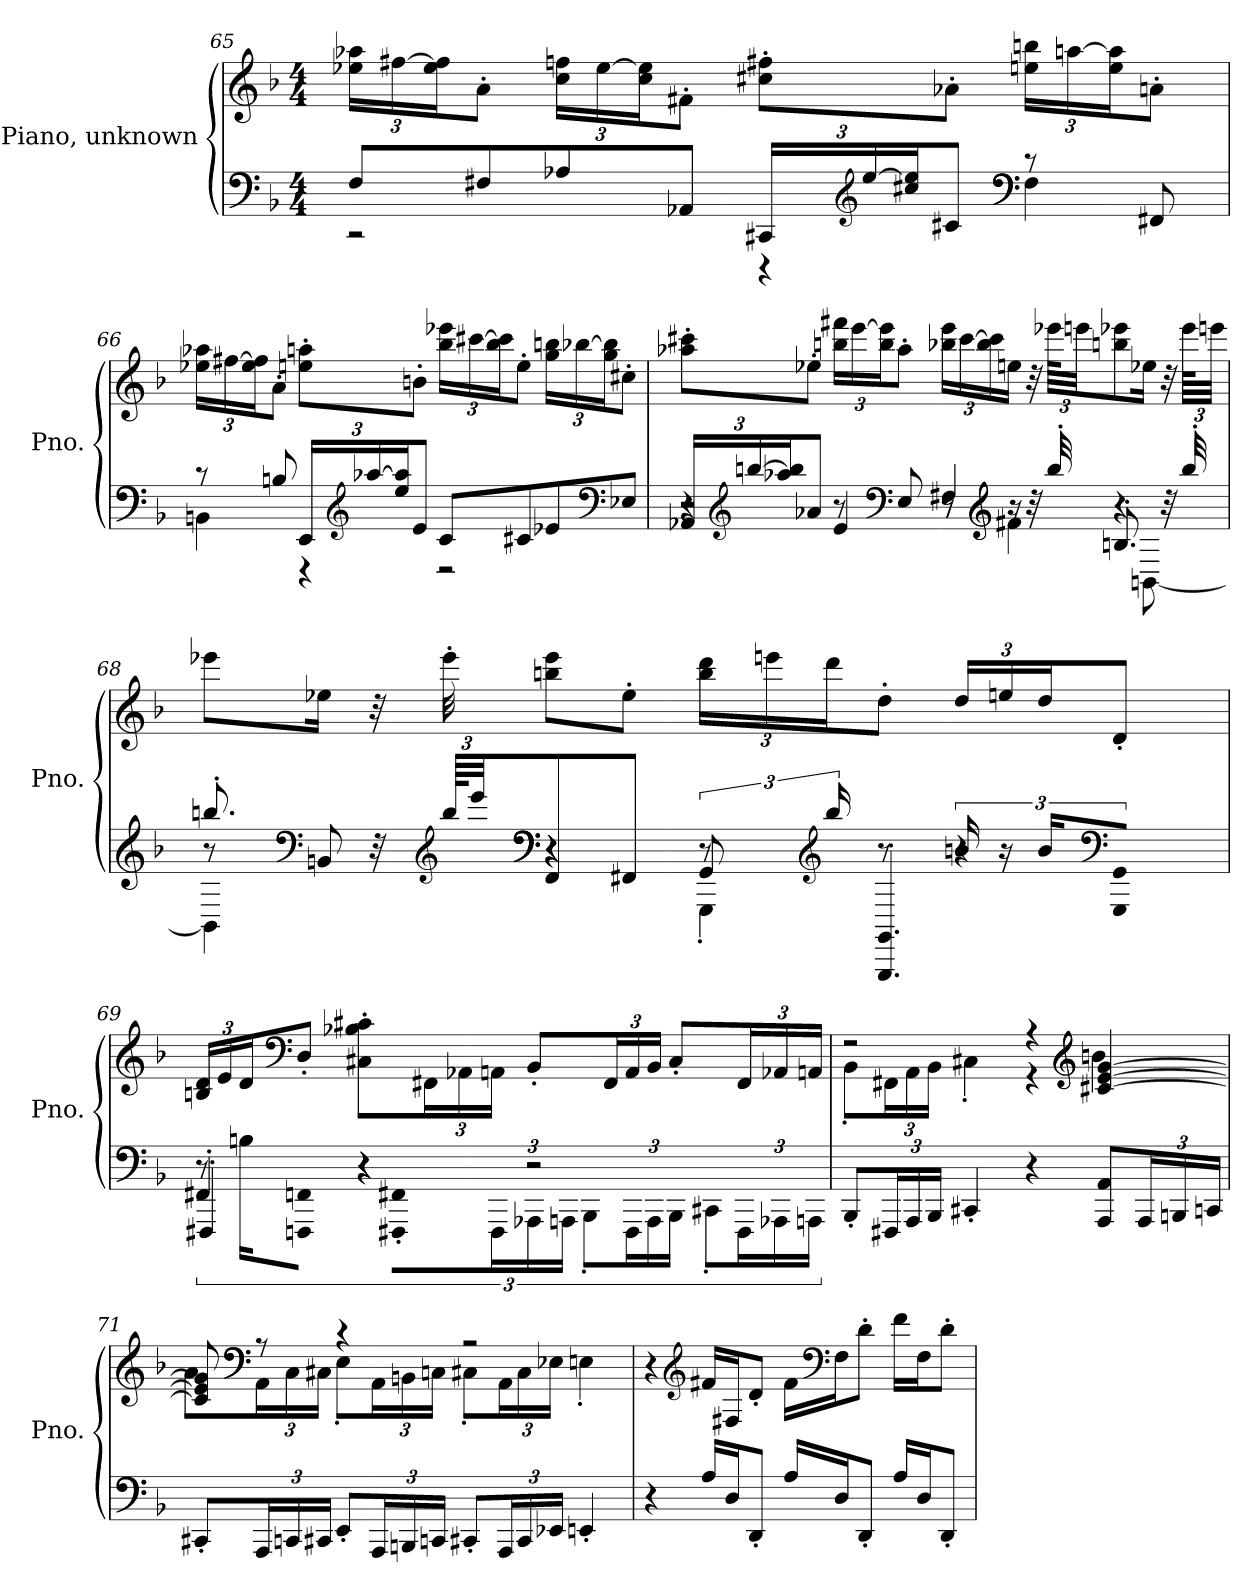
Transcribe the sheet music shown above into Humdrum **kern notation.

**kern	**kern
*part1	*part1
*staff2	*staff1
*I"Piano, unknown	*
*I'Pno.	*
!!LO:PB:g=z
*clefF4	*clefG2
*k[b-]	*k[b-]
*M4/4	*M4/4
=65	=65
*^	*
*	*	*Xbrackettup
8F/L	2r	24ee-X\ 24aa-X\LL
.	.	[24ff#X\
.	.	24ee-\ 24ff#\]J
8F#X/	.	8a'\J
8A-X/	.	24cc\ 24ffn\LL
.	.	[24ee-\
.	.	24cc\ 24ee-\]J
8AA-X/J	.	8f#X'\J
*Xbrackettup	*	*
24CC#X/LL	4r	8cc#X\' 8ff#X\'L
*clefG2	*	*
[24ee/	.	.
24cc#X/ 24ee/]J	.	.
8c#X/J	.	8a-X'\J
*clefF4	*	*
8r	4F#\	24een\ 24bbn\LL
.	.	[24aan\
.	.	24ee\ 24aa\]J
8FF#X/	.	8an'\J
!!LO:LB:g=z
=66	=66	=66
8r	4BBn\	24ee-X\ 24aa-X\LL
.	.	[24ff#X\
.	.	24ee-\ 24ff#\]J
8Bn/	.	8a'\J
24EE/LL	4r	8een\' 8aan\'L
*clefG2	*	*
[24aa-X/	.	.
24ee/ 24aa-/]J	.	.
8e/J	.	8bn'\J
8c/L	2r	24bb-\ 24eee-X\LL
.	.	[24ccc#X\
.	.	24bb-\ 24ccc#\]J
8c#X/	.	8ee'\J
8e-X/	.	24gg\ 24bbn\LL
.	.	[24bb-X\
.	.	24gg\ 24bb-\]J
*clefF4	*	*
8E-X/J	.	8cc#X'\J
!!LO:LB:g=z
=67	=67	=67
*	*^	*
24AA-X/LL	2r	4r	8aa-X\' 8ccc#X\'L
*clefG2	*	*	*
[24bbn/	.	.	.
24aa-X/ 24bb/]J	.	.	.
8a-X/J	.	.	8ee-X'\J
8r	.	4e/	24bbn\ 24fff#X\LL
.	.	.	[24eee\
.	.	.	24bb\ 24eee\]J
*clefF4	*	*	*
8E/	.	.	8aa-'\J
8r	8r	4F#X/	24bb-X\ 24eee\LL
.	.	.	[24ccc#\
.	.	.	24bb-\ 24ccc#\]
*clefG2	*	*	*
16r	4f#X\	.	16een\JJ
32r	.	.	32r
32bb'/	.	.	96eee-X\KLLL
.	.	.	48eeen\JJ
8.Bn'/	.	4r	8bbn\ 8eee-X\
.	[8BBn\	.	16ee-X\Jk
32r	.	.	32r
32bb'/	.	.	96eee-\KLLL
.	.	.	48eeen\JJJ
!!LO:LB:g=z
=68	=68	=68	=68
8.bbn'/	4BB\]	8r	8eee-X\L
*clefF4	*	*	*
.	.	8BBn/	16ee-X\Jk
32r	.	.	32r
*clefG2	*	*	*
96bb/KLLL	.	.	32eee-'\
48eee/JJ	.	.	.
*clefF4	*	*	*
8FF/	4r	4r	8bbn\ 8eee-\L
8FF#X/J	.	.	8ee-'\J
*brackettup	*	*	*
12r	4GGG'\	8GG/	24bb\ 24ddd\LL
.	.	.	24eeen\
*clefG2	*	*	*
24bb/	.	.	24ddd\J
8r	.	4.GGG/' 4.GG/'	8dd'\J
24bn/	4r	.	24dd/LL
24r	.	.	24een/
24b/KL	.	.	24dd/J
*clefF4	*	*	*
8GGG/ 8GG/J	.	.	8d'/J
!!LO:LB:g=z
=69	=69	=69	=69
4FF#X'/	12r	4FFF#X'/	24Bn/ 24d/LL
.	.	.	24e/
.	24Bn\KL	.	24d/J
*	*	*	*clefF4
.	8FFFn\ 8FFn\J	.	8D'/J
4r	8FFF#X\' 8FF#X\'L	4r	8C#X\' 8B-X\' 8c#X\'L
*	*Xbrackettup	*	*
.	24FFF#\L	.	24FF#X\L
.	24AAA-X\	.	24AA-X\
.	24AAAn\JJ	.	24AAn\JJ
2r	8BBB-'\L	2r	8BB-'/L
.	24FFF#\L	.	24FF#/L
.	24AAA\	.	24AA/
.	24BBB-\JJ	.	24BB-/JJ
.	8CC#X'\L	.	8C#'/L
.	24FFF#\L	.	24FF#/L
.	24AAA-X\	.	24AA-X/
.	24AAAn\JJ	.	24AAn/JJ
*v	*v	*v	*
=70	=70
*	*^
8BBB-'/L	2r	8BB-'\L
24FFF#X/L	.	24FF#X\L
24AAA/	.	24AA\
24BBB-/JJ	.	24BB-\JJ
4CC#X'/	.	4C#X'\
4r	4r	4r
*	*clefG2	*
8AAA/ 8AA/L	[4c#X/ [4e/ [4g/	4bn\
24AAA/L	.	.
24BBBn/	.	.
24CCn/JJ	.	.
!!LO:LB:g=z	!!
=71	=71	=71
8CC#X'/L	8c#/] 8e/] 8g/]	8a\L
*	*clefF4	*
24AAA/L	8r	24AA\L
24CCn/	.	24C\
24CC#X/JJ	.	24C#X\JJ
8EE'/L	4r	8E'\L
24AAA/L	.	24AA\L
24BBBn/	.	24BBn\
24CCn/JJ	.	24Cn\JJ
8CC#X'/L	2r	8C#X'\L
24AAA/L	.	24AA\L
24CC#/	.	24C#\
24EE-X/JJ	.	24E-X\JJ
4EEn'/	.	4En'\
*	*v	*v
=72	=72
4r	4r
*	*clefG2
16A/LL	16f#X/LL
16D/J	16F#X/J
8DD'/J	8d'/J
16A/LL	16f#\LL
*	*clefF4
16D/J	16F#\J
8DD'/J	8d'\J
16A/LL	16f#\LL
16D/J	16F#\J
8DD'/J	8d'\J
=	=
*-	*-
